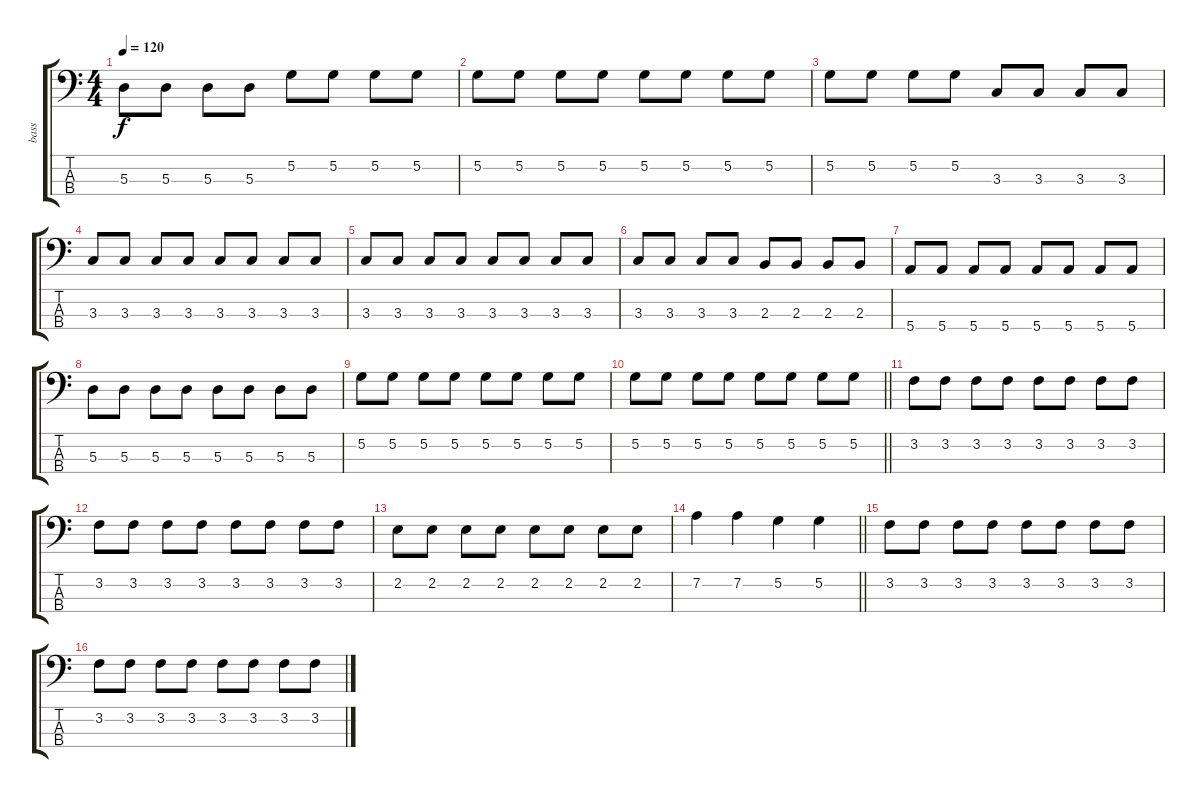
\track ("bass" "bass") {instrument electricbassfinger}
\staff {score tabs}
\tuning (G2 D2 A1 E1) {hide}
\ts (4 4)
\tempo 120
\clef f4
\ks c
5.3.8{dy f} 5.3.8 5.3.8 5.3.8 5.2.8 5.2.8 5.2.8 5.2.8 |
5.2.8 5.2.8 5.2.8 5.2.8 5.2.8 5.2.8 5.2.8 5.2.8 |
5.2.8 5.2.8 5.2.8 5.2.8 3.3.8 3.3.8 3.3.8 3.3.8 |
3.3.8 3.3.8 3.3.8 3.3.8 3.3.8 3.3.8 3.3.8 3.3.8 |
3.3.8 3.3.8 3.3.8 3.3.8 3.3.8 3.3.8 3.3.8 3.3.8 |
3.3.8 3.3.8 3.3.8 3.3.8 2.3.8 2.3.8 2.3.8 2.3.8 |
5.4.8 5.4.8 5.4.8 5.4.8 5.4.8 5.4.8 5.4.8 5.4.8 |
5.3.8 5.3.8 5.3.8 5.3.8 5.3.8 5.3.8 5.3.8 5.3.8 |
5.2.8 5.2.8 5.2.8 5.2.8 5.2.8 5.2.8 5.2.8 5.2.8 |
\barLineRight lightlight
5.2.8 5.2.8 5.2.8 5.2.8 5.2.8 5.2.8 5.2.8 5.2.8 |
3.2.8 3.2.8 3.2.8 3.2.8 3.2.8 3.2.8 3.2.8 3.2.8 |
3.2.8 3.2.8 3.2.8 3.2.8 3.2.8 3.2.8 3.2.8 3.2.8 |
2.2.8 2.2.8 2.2.8 2.2.8 2.2.8 2.2.8 2.2.8 2.2.8 |
\barLineRight lightlight
7.2.4 7.2.4 5.2.4 5.2.4 |
3.2.8 3.2.8 3.2.8 3.2.8 3.2.8 3.2.8 3.2.8 3.2.8 |
3.2.8 3.2.8 3.2.8 3.2.8 3.2.8 3.2.8 3.2.8 3.2.8
